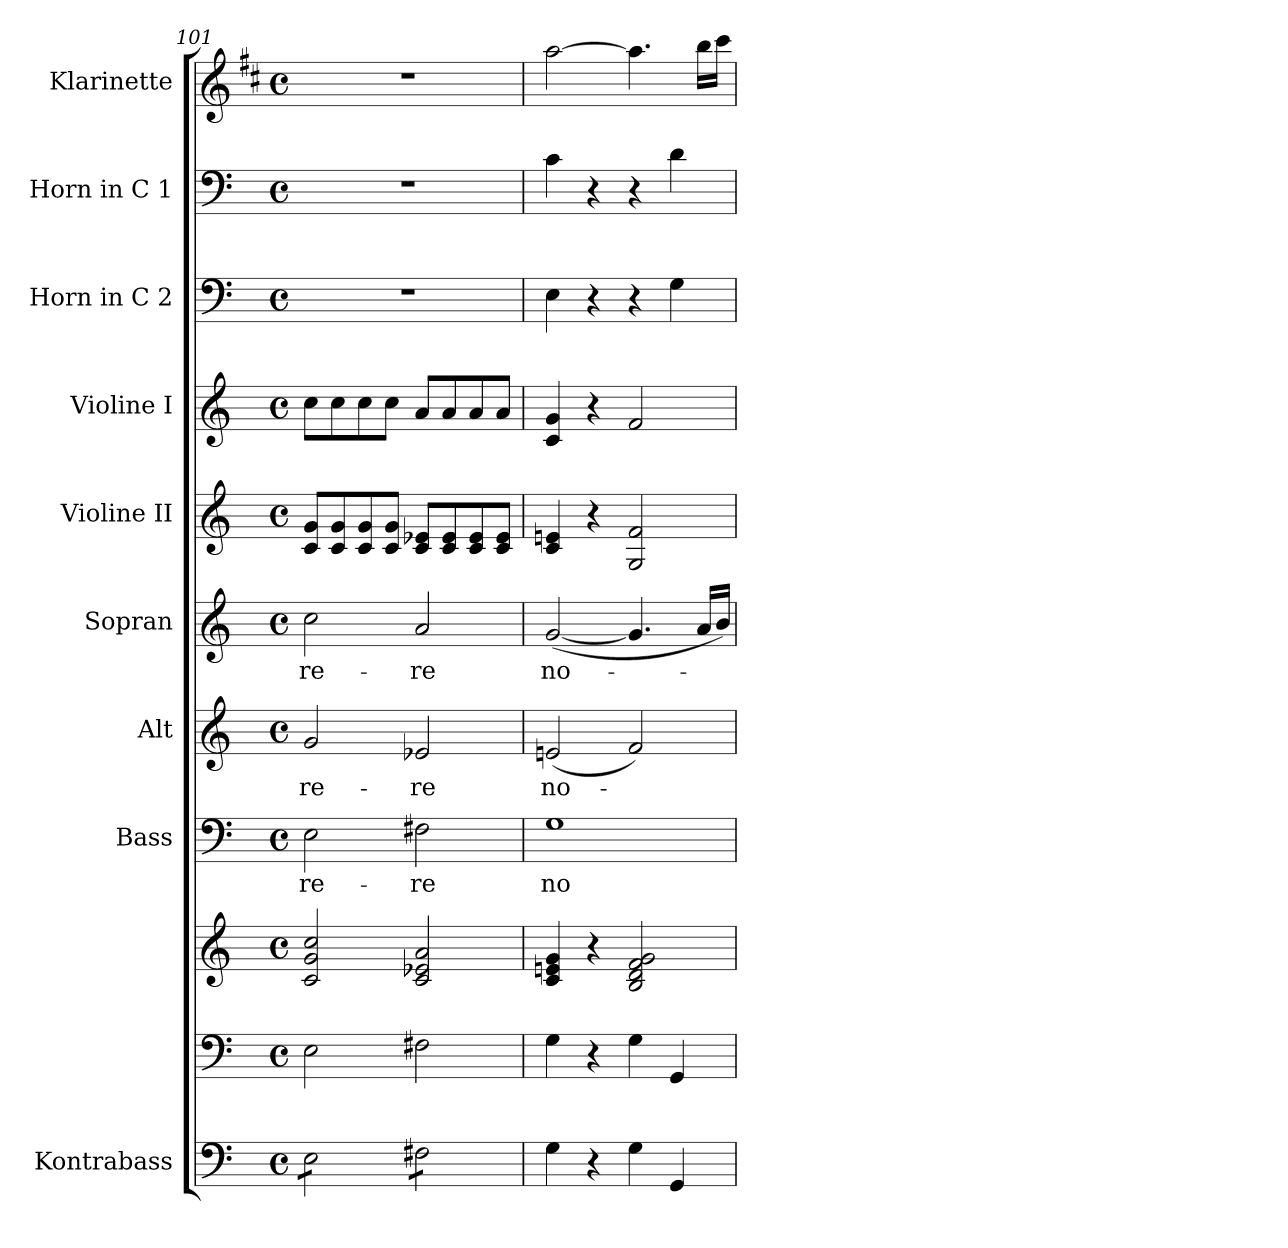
**kern	**kern	**kern	**kern	**text	**kern	**text	**kern	**text	**kern	**kern	**kern	**kern	**kern
*part10	*part9	*part9	*part8	*part8	*part7	*part7	*part6	*part6	*part5	*part4	*part3	*part2	*part1
*staff11	*staff10	*staff9	*staff8	*staff8	*staff7	*staff7	*staff6	*staff6	*staff5	*staff4	*staff3	*staff2	*staff1
*I"Kontrabass	*	*	*I"Bass	*	*I"Alt	*	*I"Sopran	*	*I"Violine II	*I"Violine I	*I"Horn in C 2	*I"Horn in C 1	*I"Klarinette
*I'Kb.	*	*	*I'B.	*	*I'A.	*	*I'S.	*	*I'Vl. II	*I'Vl. I	*I'Horn 2	*I'Horn 1	*I'Kl.
*clefF4	*clefF4	*clefG2	*clefF4	*	*clefG2	*	*clefG2	*	*clefG2	*clefG2	*clefF4	*clefF4	*clefG2
*ITrd7c12	*	*	*	*	*	*	*	*	*	*	*	*	*ITrd1c2
*k[]	*k[]	*k[]	*k[]	*	*k[]	*	*k[]	*	*k[]	*k[]	*k[]	*k[]	*k[]
*C:	*C:	*C:	*C:	*	*C:	*	*C:	*	*C:	*C:	*C:	*C:	*C:
*M4/4	*M4/4	*M4/4	*M4/4	*	*M4/4	*	*M4/4	*	*M4/4	*M4/4	*M4/4	*M4/4	*M4/4
*met(c)	*met(c)	*met(c)	*met(c)	*	*met(c)	*	*met(c)	*	*met(c)	*met(c)	*met(c)	*met(c)	*met(c)
=101	=101	=101	=101	=101	=101	=101	=101	=101	=101	=101	=101	=101	=101
!	!	!	!	!LO:LY:b	!	!LO:LY:b	!	!LO:LY:b	!	!	!	!	!
*tremolo	*	*	*	*	*	*	*	*	*	*	*	*	*
8EE\L	2E\	2c/ 2g/ 2cc/	2E\	-re-	2g/	-re-	2cc\	-re-	8c/ 8g/L	8cc\L	1r	1r	1r
8EE\	.	.	.	.	.	.	.	.	8c/ 8g/	8cc\	.	.	.
8EE\	.	.	.	.	.	.	.	.	8c/ 8g/	8cc\	.	.	.
8EE\J	.	.	.	.	.	.	.	.	8c/ 8g/J	8cc\J	.	.	.
!	!	!	!	!LO:LY:b	!	!LO:LY:b	!	!LO:LY:b	!	!	!	!	!
8FF#X\L	2F#X\	2c/ 2e-X/ 2a/	2F#X\	-re	2e-X/	-re	2a/	-re	8c/ 8e-X/L	8a/L	.	.	.
8FF#X\	.	.	.	.	.	.	.	.	8c/ 8e-/	8a/	.	.	.
8FF#X\	.	.	.	.	.	.	.	.	8c/ 8e-/	8a/	.	.	.
8FF#X\J	.	.	.	.	.	.	.	.	8c/ 8e-/J	8a/J	.	.	.
*Xtremolo	*	*	*	*	*	*	*	*	*	*	*	*	*
=102	=102	=102	=102	=102	=102	=102	=102	=102	=102	=102	=102	=102	=102
!	!	!	!	!LO:LY:b	!	!LO:LY:b	!	!LO:LY:b	!	!	!	!	!
4GG\	4G\	4c/ 4en/ 4g/	1G	no-	(<2en/	no-	(<[2g/	no-	4c/ 4en/	4c/ 4g/	4E\	4c\	[2gg\
4r	4r	4r	.	.	.	.	.	.	4r	4r	4r	4r	.
4GG\	4G\	2B/ 2d/ 2f/ 2g/	.	.	2f/)	.	4.g/]	.	2G/ 2f/	2f/	4r	4r	4.gg\]
4GGG/	4GG/	.	.	.	.	.	.	.	.	.	4G\	4d\	.
.	.	.	.	.	.	.	16a/LL	.	.	.	.	.	16aa\LL
.	.	.	.	.	.	.	16b/JJ)	.	.	.	.	.	16bb\JJ
=	=	=	=	=	=	=	=	=	=	=	=	=	=
*-	*-	*-	*-	*-	*-	*-	*-	*-	*-	*-	*-	*-	*-
